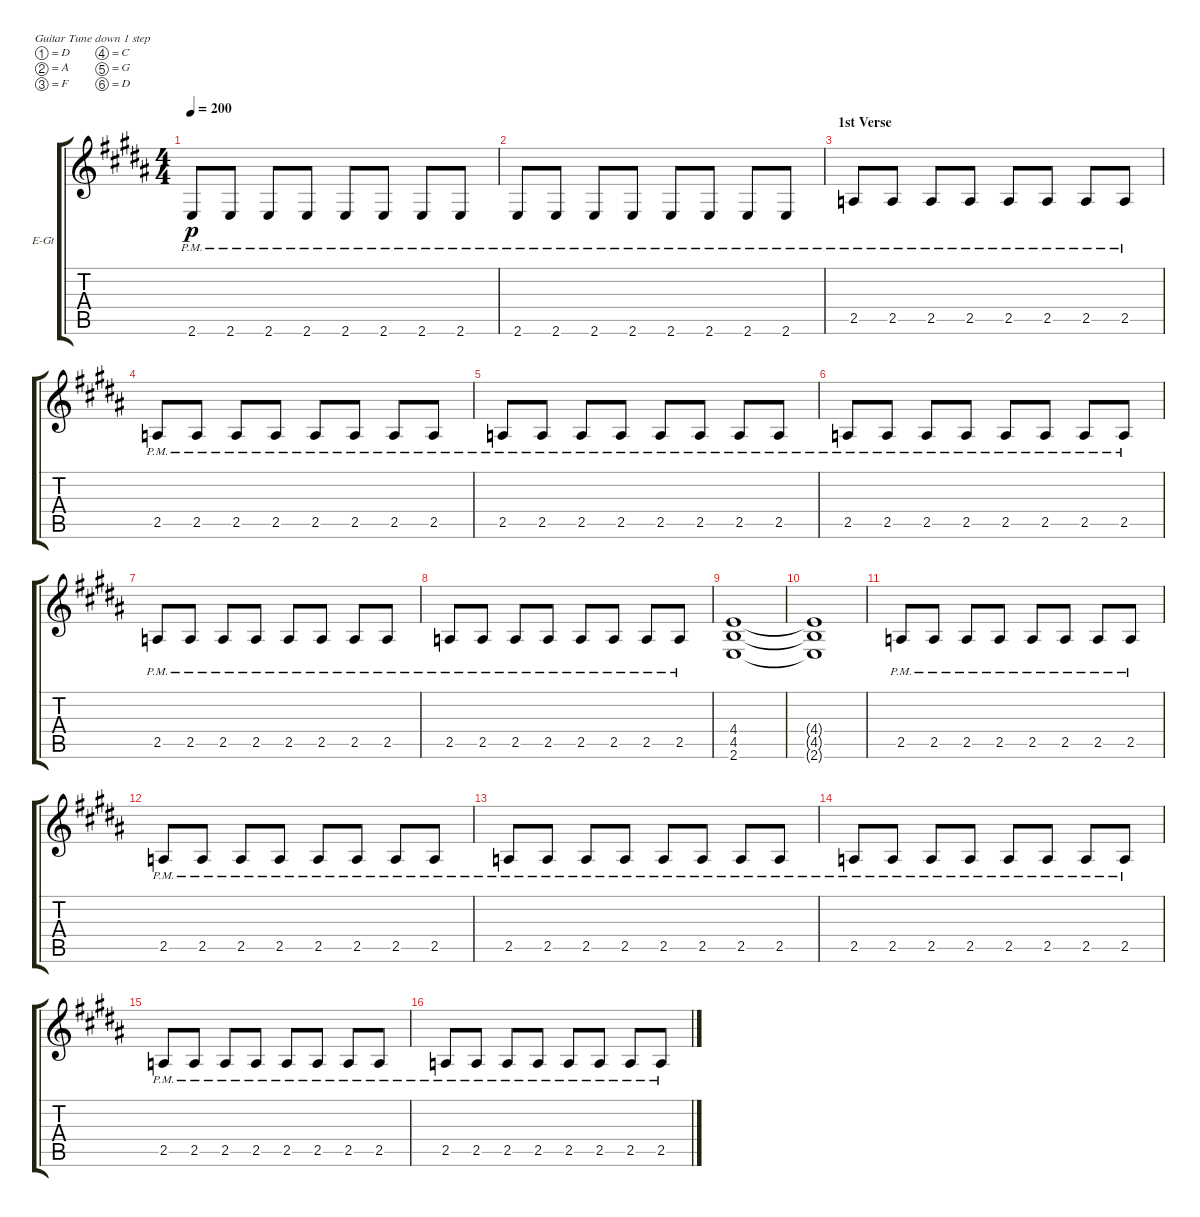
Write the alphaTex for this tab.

\defaultSystemsLayout 4
\bracketExtendMode groupsimilarinstruments
\firstSystemTrackNameOrientation horizontal
\otherSystemsTrackNameOrientation horizontal
\track ("Rhythm Left" "E-Gt") {instrument distortionguitar}
\staff {score tabs}
\tuning (D4 A3 F3 C3 G2 D2)
\ts (4 4)
\tempo 200
\clef g2
\ks b
2.6{pm}.8{dy p} 2.6{pm}.8 2.6{pm}.8 2.6{pm}.8 2.6{pm}.8 2.6{pm}.8 2.6{pm}.8 2.6{pm}.8 |
2.6{pm}.8 2.6{pm}.8 2.6{pm}.8 2.6{pm}.8 2.6{pm}.8 2.6{pm}.8 2.6{pm}.8 2.6{pm}.8 |
\section ("" "1st Verse")
2.5{pm}.8 2.5{pm}.8 2.5{pm}.8 2.5{pm}.8 2.5{pm}.8 2.5{pm}.8 2.5{pm}.8 2.5{pm}.8 |
2.5{pm}.8 2.5{pm}.8 2.5{pm}.8 2.5{pm}.8 2.5{pm}.8 2.5{pm}.8 2.5{pm}.8 2.5{pm}.8 |
2.5{pm}.8 2.5{pm}.8 2.5{pm}.8 2.5{pm}.8 2.5{pm}.8 2.5{pm}.8 2.5{pm}.8 2.5{pm}.8 |
2.5{pm}.8 2.5{pm}.8 2.5{pm}.8 2.5{pm}.8 2.5{pm}.8 2.5{pm}.8 2.5{pm}.8 2.5{pm}.8 |
2.5{pm}.8 2.5{pm}.8 2.5{pm}.8 2.5{pm}.8 2.5{pm}.8 2.5{pm}.8 2.5{pm}.8 2.5{pm}.8 |
2.5{pm}.8 2.5{pm}.8 2.5{pm}.8 2.5{pm}.8 2.5{pm}.8 2.5{pm}.8 2.5{pm}.8 2.5{pm}.8 |
(2.6 4.5 4.4).1 |
(2.6{t} 4.5{t} 4.4{t}).1 |
2.5{pm}.8 2.5{pm}.8 2.5{pm}.8 2.5{pm}.8 2.5{pm}.8 2.5{pm}.8 2.5{pm}.8 2.5{pm}.8 |
2.5{pm}.8 2.5{pm}.8 2.5{pm}.8 2.5{pm}.8 2.5{pm}.8 2.5{pm}.8 2.5{pm}.8 2.5{pm}.8 |
2.5{pm}.8 2.5{pm}.8 2.5{pm}.8 2.5{pm}.8 2.5{pm}.8 2.5{pm}.8 2.5{pm}.8 2.5{pm}.8 |
2.5{pm}.8 2.5{pm}.8 2.5{pm}.8 2.5{pm}.8 2.5{pm}.8 2.5{pm}.8 2.5{pm}.8 2.5{pm}.8 |
2.5{pm}.8 2.5{pm}.8 2.5{pm}.8 2.5{pm}.8 2.5{pm}.8 2.5{pm}.8 2.5{pm}.8 2.5{pm}.8 |
2.5{pm}.8 2.5{pm}.8 2.5{pm}.8 2.5{pm}.8 2.5{pm}.8 2.5{pm}.8 2.5{pm}.8 2.5{pm}.8
